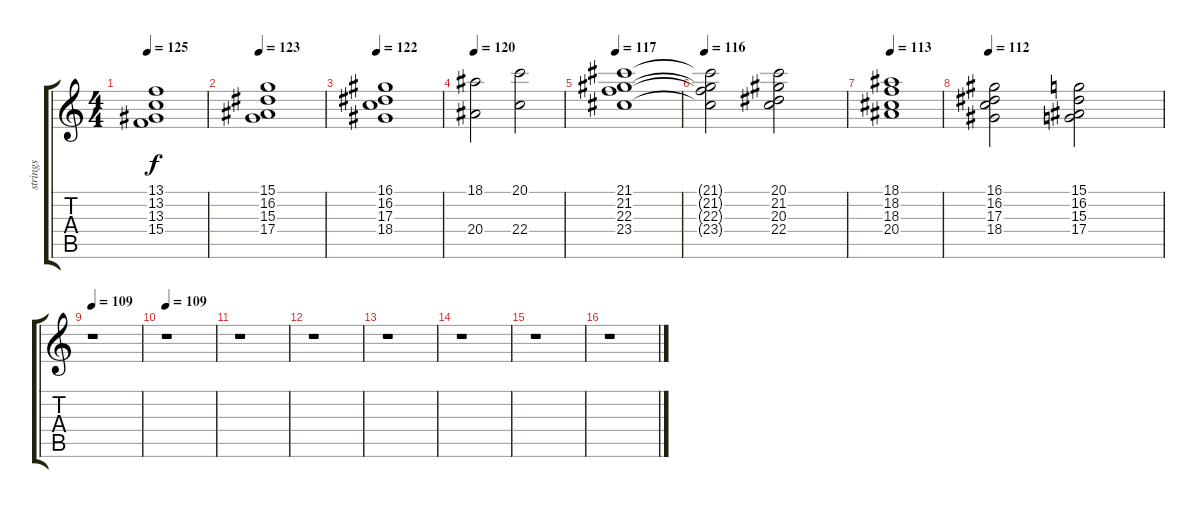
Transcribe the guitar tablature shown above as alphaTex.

\track ("strings" "strings") {instrument tremolostrings}
\staff {score tabs}
\tuning (E4 B3 G3 D3 A2 E2) {hide}
\ts (4 4)
\tempo 125
\clef g2
\ks c
(13.1 13.2 13.3 15.4).1{dy f} |
\tempo 123
(15.1 16.2 15.3 17.4).1 |
\tempo 122
(16.1 16.2 17.3 18.4).1 |
\tempo 120
(18.1 20.4).2 (20.1 22.4).2 |
\tempo 117
(21.1 21.2 22.3 23.4).1 |
\tempo 116
(21.1{t} 21.2{t} 22.3{t} 23.4{t}).2 (20.1 21.2 20.3 22.4).2 |
\tempo 113
(18.1 18.2 18.3 20.4).1 |
\tempo 112
(16.1 16.2 17.3 18.4).2 (15.1 16.2 15.3 17.4).2 |
\tempo 109
r.1 |
\tempo 109
r.1 |
r.1 |
r.1 |
r.1 |
r.1 |
r.1 |
r.1
